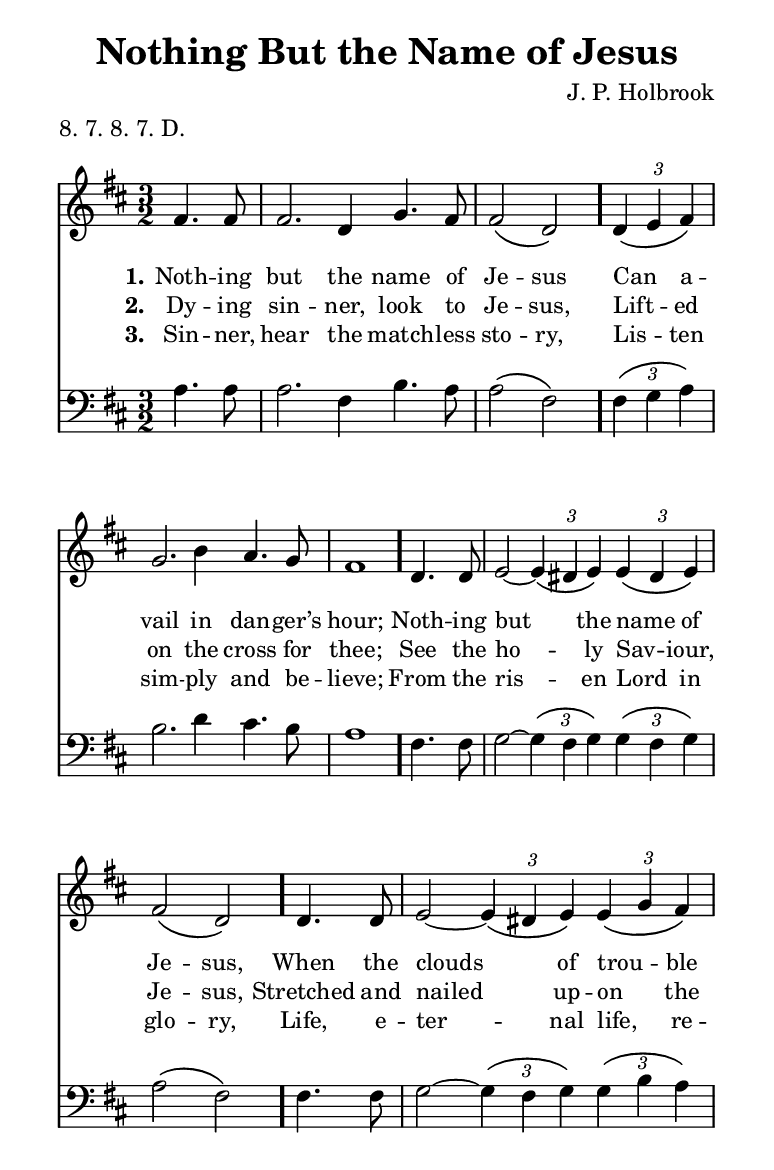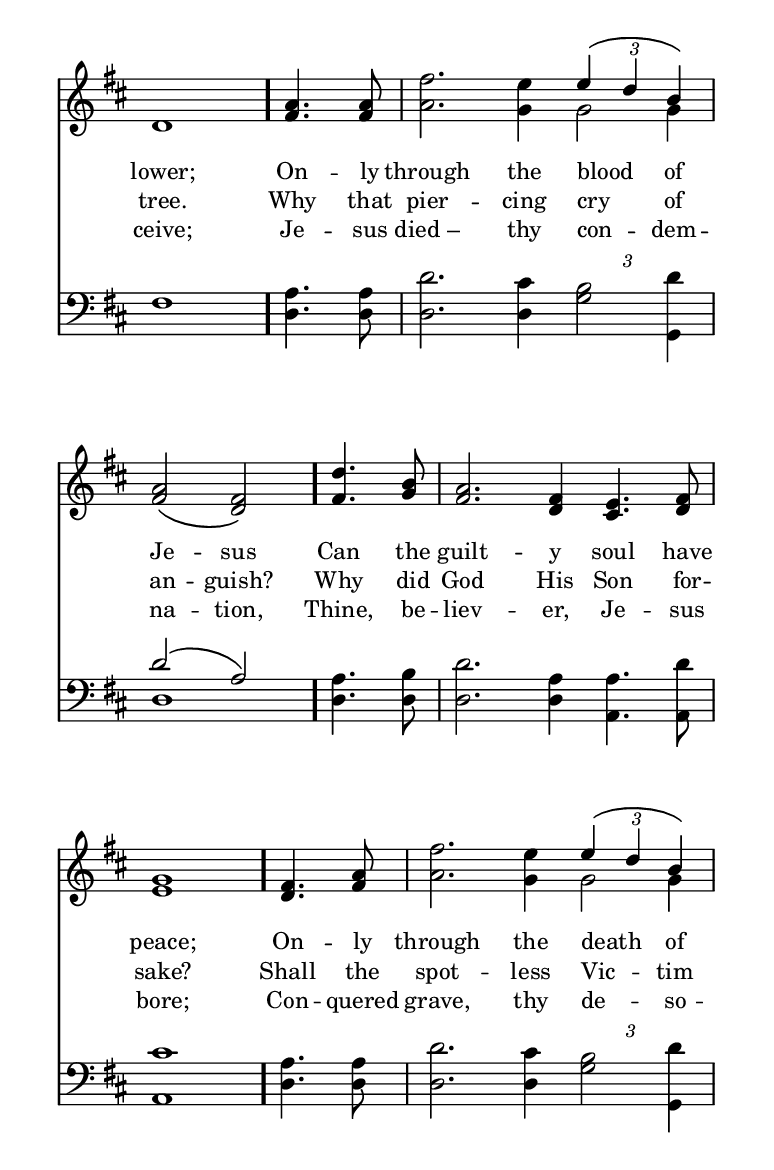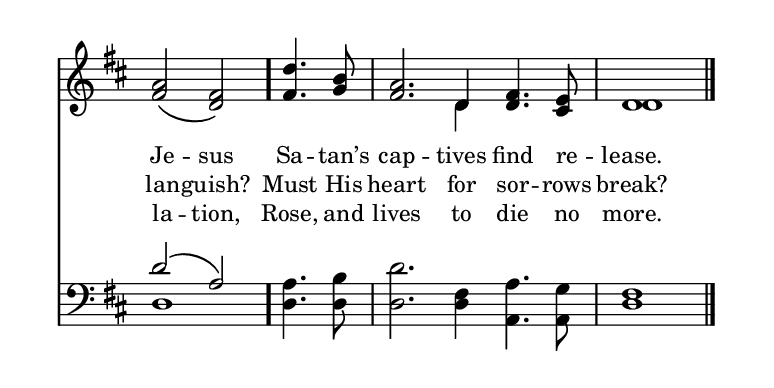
\include "common/global.ily"
\paper {
  \include "common/paper.ily"
}

\header{
  %gospel
  hymnnumber = "105"
  title = "Nothing But the Name of Jesus"
  tunename = "Refuge"
  meter = "8. 7. 8. 7. D."
  poet = ""
  composer = "J. P. Holbrook"
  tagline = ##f
}

% for fermata in MIDI
ta = { \tempo 2=80 }
tb = { \tempo 2=40 }

global = {
  \include "common/overrides.ily"
  \override Staff.TimeSignature.style = #'numbered
  \time 3/2
  \override Score.MetronomeMark.transparent = ##t % hide all fermata changes too
  \override TupletBracket.bracket-visibility = ##f
  \ta
  \key d \major
  \partial 2
  \autoBeamOff
}

% rewrote voices as chords to work around unfortunate interactions between
% \partcombine and \tuplet

notesSoprano = {
\global
\relative c' {

  fis4. fis8 | fis2. d4 g4. fis8 | fis2\( d2\)
  \tuplet 3/2 { d4\( e4 fis4\) } | g2. b4 a4. g8 | fis1 \eogbreak
  d4. d8 | e2 ~ \repeat unfold 2 { \tuplet 3/2 { e4\( dis e\) } } | fis2\( d2\)
  d4. d8 | e2 ~ \tuplet 3/2 { e4\( dis e\) } \tuplet 3/2 { e\( g fis\) } | d1 \eogbreak
  a'4. a8 | fis'2. e4 \stemUp \tuplet 3/2 { e4^\( d b\) } \stemNeutral | a2\( fis2\)
  d'4. b8 | a2. fis4 e4. fis8 | g1 \eogbreak
  fis4. a8 | fis'2. e4 \stemUp \tuplet 3/2 { e4^\( d b\) } \stemNeutral | a2\( fis2\)
  d'4. b8 | a2. d,4 fis4. e8 | d1 \eogbreak

  \bar "|."

}
}

notesAltoB = {
\relative e' {

  \override TupletBracket.bracket-visibility = ##f
  \omit TupletNumber
  \repeat unfold 54 \skip 4
  \tuplet 3/2 { g2 g4 }
  \repeat unfold 22 \skip 4
  \tuplet 3/2 { g2 g4 }

}
}

notesAlto = {
\global
\relative e' {

  \repeat unfold 48 \skip 4
  fis4. fis8 | a2. g4 s2 | fis2\( d2\) % s2 stands in for \tuplet 3/2 { g2 g4 }
  fis4. g8 | fis2. d4 cis4. d8 | e1
  d4. fis8 | a2. g4 s2 | fis2\( d2\) % s2 stands in for \tuplet 3/2 { g2 g4 }
  fis4. g8 | fis2. d4 d4. cis8 | d1

}
}

% notesTenor contains two notes from notesBass due to workaround for
% \partcombine with \tuplet
notesTenor = {
\global
\relative a {

  \override TupletBracket.direction = #UP
  a4. a8 | a2. fis4 b4. a8 | a2\( fis2\)
  \tuplet 3/2 { fis4\( g a\) } | b2. d4 cis4. b8 | a1
  fis4. fis8 | g2 ~ \repeat unfold 2 { \tuplet 3/2 { g4\( fis g\) } } | a2\( fis2\)
  fis4. fis8 | g2 ~ \tuplet 3/2 { g4\( fis g\) } \tuplet 3/2 { g4\( b a\) } | fis1
  a4. a8 | d2. cis4 \tuplet 3/2 { <b g>2 <d g,,>4 } | d2\( a2\)
  a4. b8 | d2. a4 a4. d8 | cis1
  a4. a8 | d2. cis4 \tuplet 3/2 { <b g>2 <d g,,>4 } | d2\( a2\)
  a4. b8 | d2. fis,4 a4. g8 | fis1

}
}

notesBass = {
\global
\relative f {

  \repeat unfold 48 \skip 4
  d4. d8 | d2. d4 s2 | d1 % s2 stands in for \tuplet 3/2 { g2 g,4 }
  d4. d8 | d2. d4 a4. a8 | a1
  d4. d8 | d2. d4 s2 | d1 % s2 stands in for \tuplet 3/2 { g2 g,4 }
  d4. d8 | d2. d4 a4. a8 | d1

}
}

wordsA = \lyricmode {
\set stanza = "1."

Noth -- ing but the name of Je -- sus \bar "."
Can _ a -- vail in dan -- ger’s hour; \bar "."
Noth -- ing but _ the name _ of Je -- sus, \bar "."
When the clouds _ of trou -- _ ble lower; \bar "."
On -- ly through the blood _ of Je -- sus \bar "."
Can the guilt -- y soul have peace; \bar "."
On -- ly through the death _ of Je -- sus \bar "."
Sa -- tan’s cap -- tives find re -- lease. \bar "."

}

wordsB = \lyricmode {
\set stanza = "2."

Dy -- ing sin -- ner, look to Je -- sus,
Lift -- _ ed on the cross for thee;
See the ho -- _ ly Sav -- _ iour, Je -- sus,
Stretched and nailed _ up -- on _ the tree.
Why that pier -- cing cry _ of an -- guish?
Why did God His Son for -- sake?
Shall the spot -- less Vic -- _ tim lan -- guish?
Must His heart for sor -- rows break?

}

wordsC = \lyricmode {
\set stanza = "3."

Sin -- ner, hear the match -- less sto -- ry,
Lis -- _ ten sim -- ply and be -- lieve;
From the ris -- _ en Lord _ in glo -- ry,
Life, e -- ter -- _ nal life, _ re -- ceive;
Je -- sus died_– thy con -- _ dem -- na -- tion,
Thine, be -- liev -- er, Je -- sus bore;
Con -- quered grave, thy de -- _ so -- la -- tion,
Rose, and lives to die no more.

}

\score {
  \context ChoirStaff <<
    \context Staff = upper <<
      \set Staff.autoBeaming = ##f
      \set ChoirStaff.systemStartDelimiter = #'SystemStartBar
      \set ChoirStaff.printPartCombineTexts = ##f
      \partcombine #'(2 . 11) \notesSoprano \notesAlto
      \context NullVoice = sopranos { \voiceOne << \notesSoprano >> }
      \context Voice = altosB { \voiceTwo << \notesAltoB >> }
      \context Lyrics = one   \lyricsto sopranos \wordsA
      \context Lyrics = two   \lyricsto sopranos \wordsB
      \context Lyrics = three \lyricsto sopranos \wordsC
    >>
    \context Staff = men <<
      \set Staff.autoBeaming = ##f
      \clef bass
      \set ChoirStaff.printPartCombineTexts = ##f
      \partcombine #'(2 . 11) \notesTenor \notesBass
    >>
  >>
  \layout {
    \include "common/layout.ily"
  }
  #(cond ((ly:get-option 'eog-midi-permitted) #{ \midi{
    \include "common/midi.ily"
  } #}))
}

\version "2.19.49"  % necessary for upgrading to future LilyPond versions.

% vi:set et ts=2 sw=2 ai nocindent syntax=lilypond:
